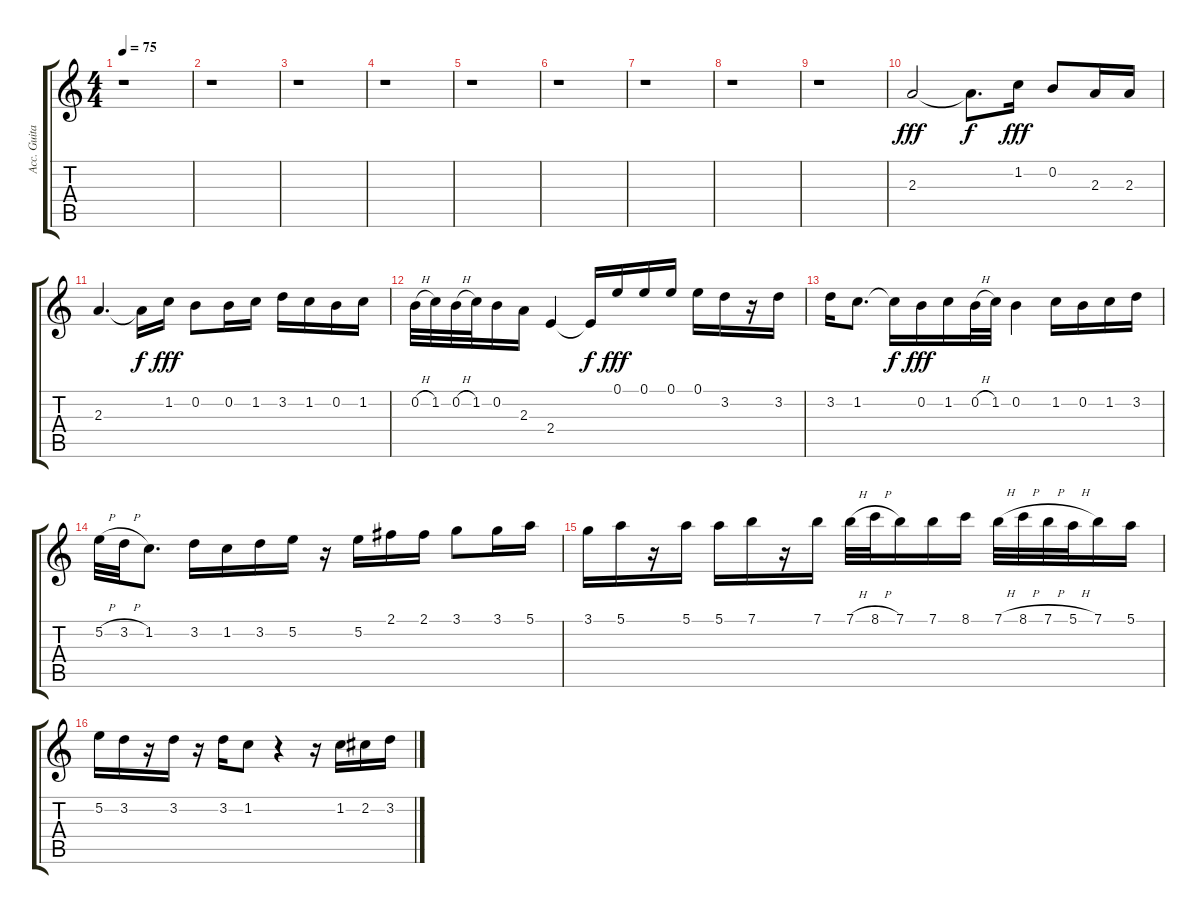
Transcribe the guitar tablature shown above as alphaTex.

\track ("Acc. Guitar 2" "Acc. Guita") {instrument acousticguitarsteel}
\staff {score tabs}
\tuning (E4 B3 G3 D3 A2 E2) {hide}
\ts (4 4)
\tempo 75
\clef g2
\ks c
r.1{dy fff} |
r.1 |
r.1 |
r.1 |
r.1 |
r.1 |
r.1 |
r.1 |
r.1 |
2.3.2 2.3{t}.8{d dy f} 1.2.16{dy fff} 0.2.8 2.3.16 2.3.16 |
2.3.4{d} 2.3{t}.16{dy f} 1.2.16{dy fff} 0.2.8 0.2.16 1.2.16 3.2.16 1.2.16 0.2.16 1.2.16 |
0.2{h}.32 1.2.32 0.2{h}.32 1.2.32 0.2.16 2.3.16 2.4.4 2.4{t}.16{dy f} 0.1.16{dy fff} 0.1.16 0.1.16 0.1.16 3.2.16 r.16 3.2.16 |
3.2.16 1.2.8{d} 1.2{t}.16{dy f} 0.2.16{dy fff} 1.2.16 0.2{h}.32 1.2.32 0.2.4 1.2.16 0.2.16 1.2.16 3.2.16 |
5.2{h}.32 3.2{h}.32 1.2.8{d} 3.2.16 1.2.16 3.2.16 5.2.16 r.16 5.2.16 2.1.16 2.1.16 3.1.8 3.1.16 5.1.16 |
3.1.16 5.1.16 r.16 5.1.16 5.1.16 7.1.16 r.16 7.1.16 7.1{h}.32 8.1{h}.32 7.1.16 7.1.16 8.1.16 7.1{h}.32 8.1{h}.32 7.1{h}.32 5.1{h}.32 7.1.16 5.1.16 |
5.2.16 3.2.16 r.16 3.2.16 r.16 3.2.16 1.2.8 r.4 r.16 1.2.16 2.2.16 3.2.16
